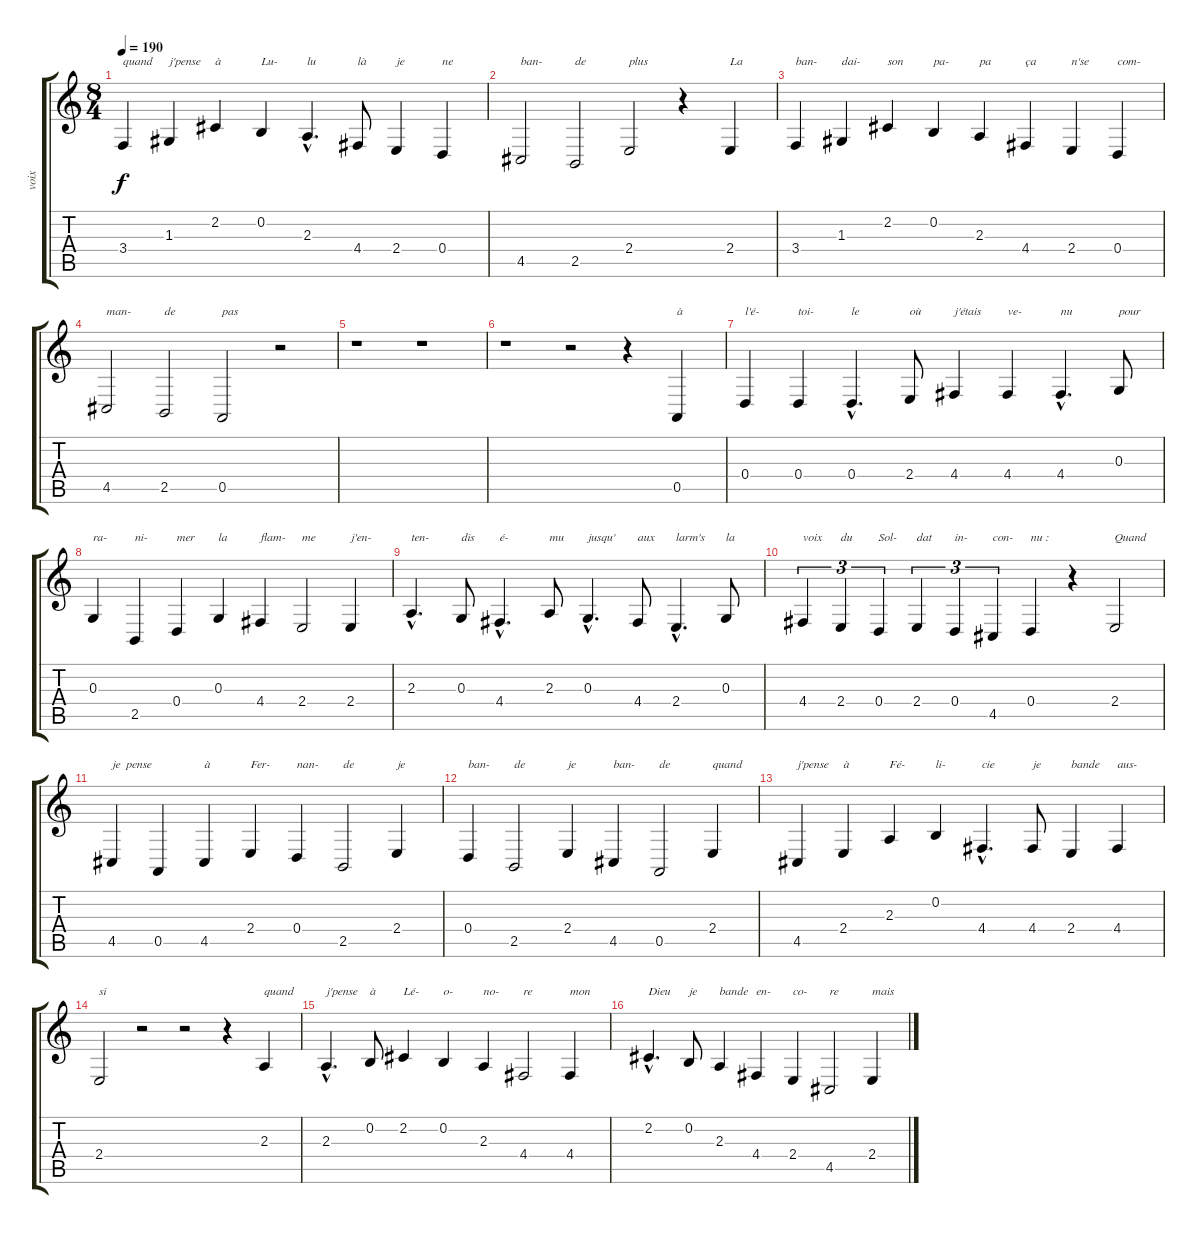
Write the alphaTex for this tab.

\track ("voix" "voix") {instrument clarinet}
\staff {score tabs}
\tuning (E4 B3 G3 D3 A2 E2) {hide}
\ts (8 4)
\tempo 190
\clef g2
\ks c
3.4.4{txt "quand" dy f} 1.3.4{txt "j'pense"} 2.2.4{txt "à"} 0.2.4{txt "Lu-"} 2.3{hac}.4{d txt "lu"} 4.4.8{txt "là"} 2.4.4{txt "je "} 0.4.4{txt "ne"} |
4.5.2{txt "ban-"} 2.5.2{txt "de"} 2.4.2{txt "plus"} r.4 2.4.4{txt "La "} |
3.4.4{txt "ban-"} 1.3.4{txt "dai-"} 2.2.4{txt "son"} 0.2.4{txt "pa-"} 2.3.4{txt "pa"} 4.4.4{txt "ça"} 2.4.4{txt "n'se"} 0.4.4{txt "com-"} |
4.5.2{txt "man-"} 2.5.2{txt "de"} 0.5.2{txt "pas"} r.2 |
r.1 r.1 |
r.1 r.2 r.4 0.5.4{txt "à"} |
0.4.4{txt "l'é-"} 0.4.4{txt "toi-"} 0.4{hac}.4{d txt "le"} 2.4.8{txt "où"} 4.4.4{txt "j'étais"} 4.4.4{txt "ve-"} 4.4{hac}.4{d txt "nu"} 0.3.8{txt "pour"} |
0.3.4{txt "ra-"} 2.5.4{txt "ni-"} 0.4.4{txt "mer"} 0.3.4{txt "la"} 4.4.4{txt "flam-"} 2.4.2{txt "me"} 2.4.4{txt "j'en-"} |
2.3{hac}.4{d txt "ten-"} 0.3.8{txt "dis"} 4.4{hac}.4{d txt "é-"} 2.3.8{txt "mu"} 0.3{hac}.4{d txt "jusqu'"} 4.4.8{txt "aux"} 2.4{hac}.4{d txt "larm's"} 0.3.8{txt "la"} |
4.4.4{tu (3 2) txt "voix"} 2.4.4{tu (3 2) txt "du"} 0.4.4{tu (3 2) txt "Sol-"} 2.4.4{tu (3 2) txt "dat"} 0.4.4{tu (3 2) txt "in-"} 4.5.4{tu (3 2) txt "con-"} 0.4.4{txt "nu :"} r.4 2.4.2{txt "Quand"} |
4.5.4{txt "je  pense"} 0.5.4 4.5.4{txt "à"} 2.4.4{txt "Fer-"} 0.4.4{txt "nan-"} 2.5.2{txt "de"} 2.4.4{txt "je"} |
0.4.4{txt "ban-"} 2.5.2{txt "de"} 2.4.4{txt "je"} 4.5.4{txt "ban-"} 0.5.2{txt "de"} 2.4.4{txt "quand"} |
4.5.4{txt "j'pense"} 2.4.4{txt "à"} 2.3.4{txt "Fé-"} 0.2.4{txt "li-"} 4.4{hac}.4{d txt "cie"} 4.4.8{txt "je"} 2.4.4{txt "bande"} 4.4.4{txt "aus-"} |
2.4.2{txt "si"} r.2 r.2 r.4 2.3.4{txt "quand"} |
2.3{hac}.4{d txt "j'pense"} 0.2.8{txt "à"} 2.2.4{txt "Lé-"} 0.2.4{txt "o-"} 2.3.4{txt "no-"} 4.4.2{txt "re"} 4.4.4{txt "mon"} |
2.2{hac}.4{d txt "Dieu"} 0.2.8{txt "je"} 2.3.4{txt "bande"} 4.4.4{txt "en-"} 2.4.4{txt "co-"} 4.5.2{txt "re"} 2.4.4{txt "mais"}
